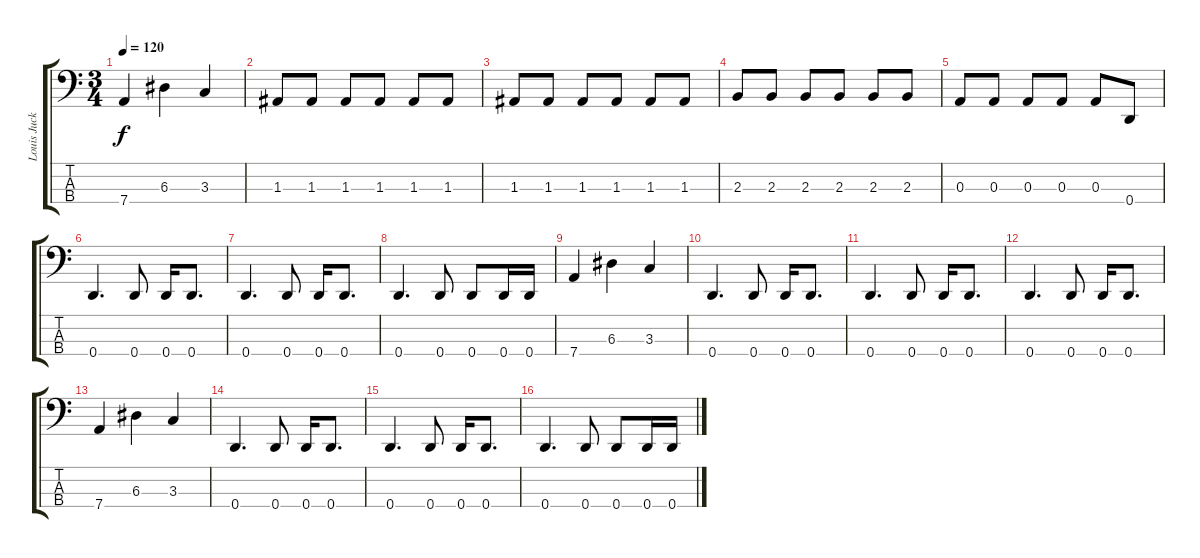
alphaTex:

\track ("Louis Jucker" "Louis Juck") {instrument electricbassfinger}
\staff {score tabs}
\tuning (G2 D2 A1 D1) {hide}
\ts (3 4)
\tempo 120
\clef f4
\ks c
7.4.4{dy f} 6.3.4 3.3.4 |
1.3.8 1.3.8 1.3.8 1.3.8 1.3.8 1.3.8 |
1.3.8 1.3.8 1.3.8 1.3.8 1.3.8 1.3.8 |
2.3.8 2.3.8 2.3.8 2.3.8 2.3.8 2.3.8 |
0.3.8 0.3.8 0.3.8 0.3.8 0.3.8 0.4.8 |
0.4.4{d} 0.4.8 0.4.16 0.4.8{d} |
0.4.4{d} 0.4.8 0.4.16 0.4.8{d} |
0.4.4{d} 0.4.8 0.4.8 0.4.16 0.4.16 |
7.4.4 6.3.4 3.3.4 |
0.4.4{d} 0.4.8 0.4.16 0.4.8{d} |
0.4.4{d} 0.4.8 0.4.16 0.4.8{d} |
0.4.4{d} 0.4.8 0.4.16 0.4.8{d} |
7.4.4 6.3.4 3.3.4 |
0.4.4{d} 0.4.8 0.4.16 0.4.8{d} |
0.4.4{d} 0.4.8 0.4.16 0.4.8{d} |
0.4.4{d} 0.4.8 0.4.8 0.4.16 0.4.16
